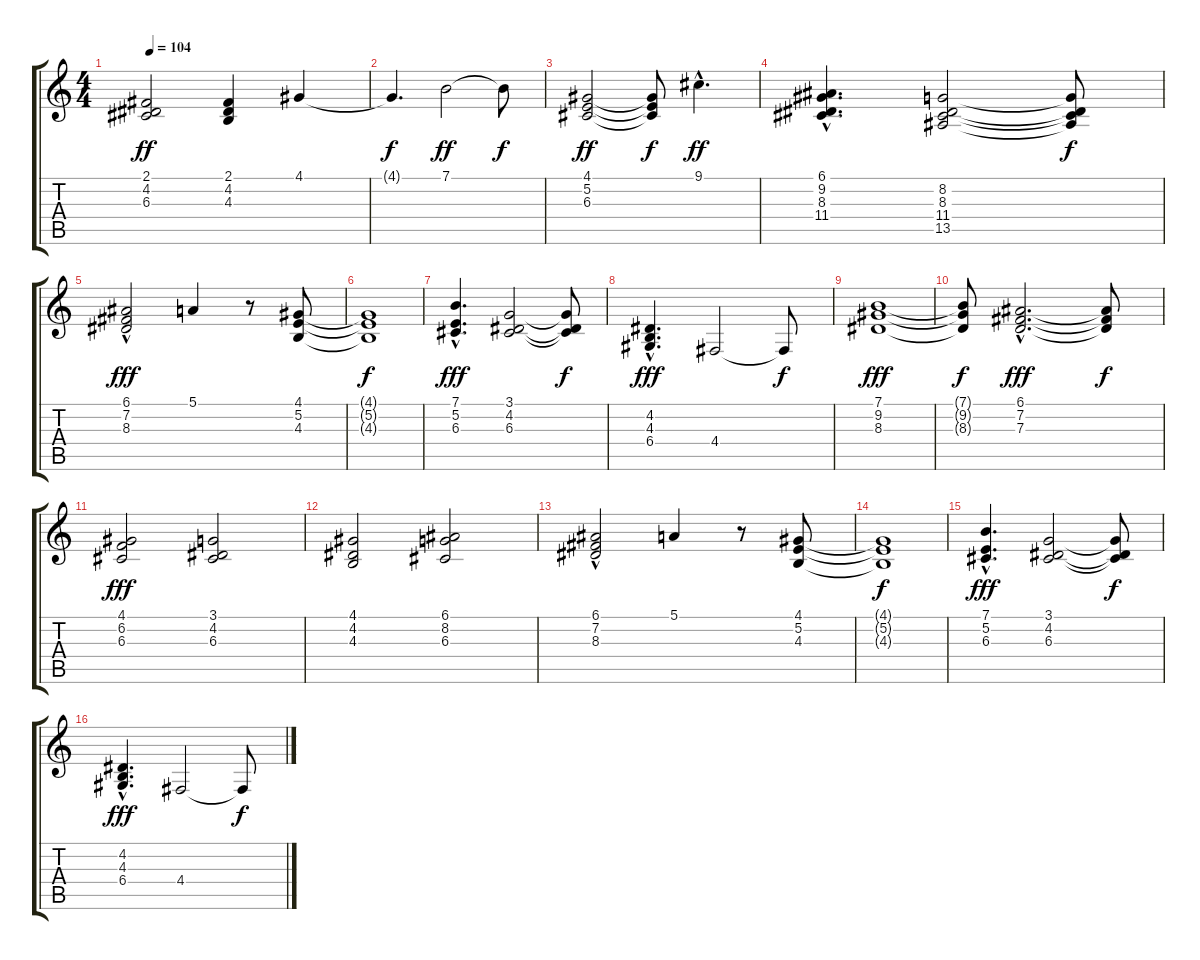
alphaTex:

\track "" {instrument electricpiano2}
\staff {score tabs}
\tuning (E4 B3 G3 D3 A2 E2) {hide}
\ts (4 4)
\tempo 104
\clef g2
\ks c
(2.1 4.2 6.3).2{dy ff} (2.1 4.2 4.3).4 4.1.4 |
4.1{t}.4{d dy f} 7.1.2{dy ff} 7.1{t}.8{dy f} |
(4.1 5.2 6.3).2{dy ff} (4.1{t} 5.2{t} 6.3{t}).8{dy f} 9.1{hac}.4{d dy ff} |
(6.1{hac} 9.2{hac} 8.3{hac} 11.4{hac}).4{d} (8.2 8.3 11.4 13.5).2 (8.2{t} 8.3{t} 11.4{t} 13.5{t}).8{dy f} |
(6.1 7.2{hac} 8.3{hac}).2{dy fff} 5.1.4 r.8 (4.1 5.2 4.3).8 |
(4.1{t} 5.2{t} 4.3{t}).1{dy f} |
(7.1{hac} 5.2{hac} 6.3{hac}).4{d dy fff} (3.1 4.2 6.3).2 (3.1{t} 4.2{t} 6.3{t}).8{dy f} |
(4.2 4.3 6.4{hac}).4{d dy fff} 4.4.2 4.4{t}.8{dy f} |
(7.1 9.2 8.3).1{dy fff} |
(7.1{t} 9.2{t} 8.3{t}).8{dy f} (6.1{hac} 7.2{hac} 7.3{hac}).2{d dy fff} (6.1{t} 7.2{t} 7.3{t}).8{dy f} |
(4.1 6.2 6.3).2{dy fff} (3.1 4.2 6.3).2 |
(4.1 4.2 4.3).2 (6.1 8.2 6.3).2 |
(6.1 7.2{hac} 8.3{hac}).2 5.1.4 r.8 (4.1 5.2 4.3).8 |
(4.1{t} 5.2{t} 4.3{t}).1{dy f} |
(7.1{hac} 5.2{hac} 6.3{hac}).4{d dy fff} (3.1 4.2 6.3).2 (3.1{t} 4.2{t} 6.3{t}).8{dy f} |
(4.2 4.3 6.4{hac}).4{d dy fff} 4.4.2 4.4{t}.8{dy f}
